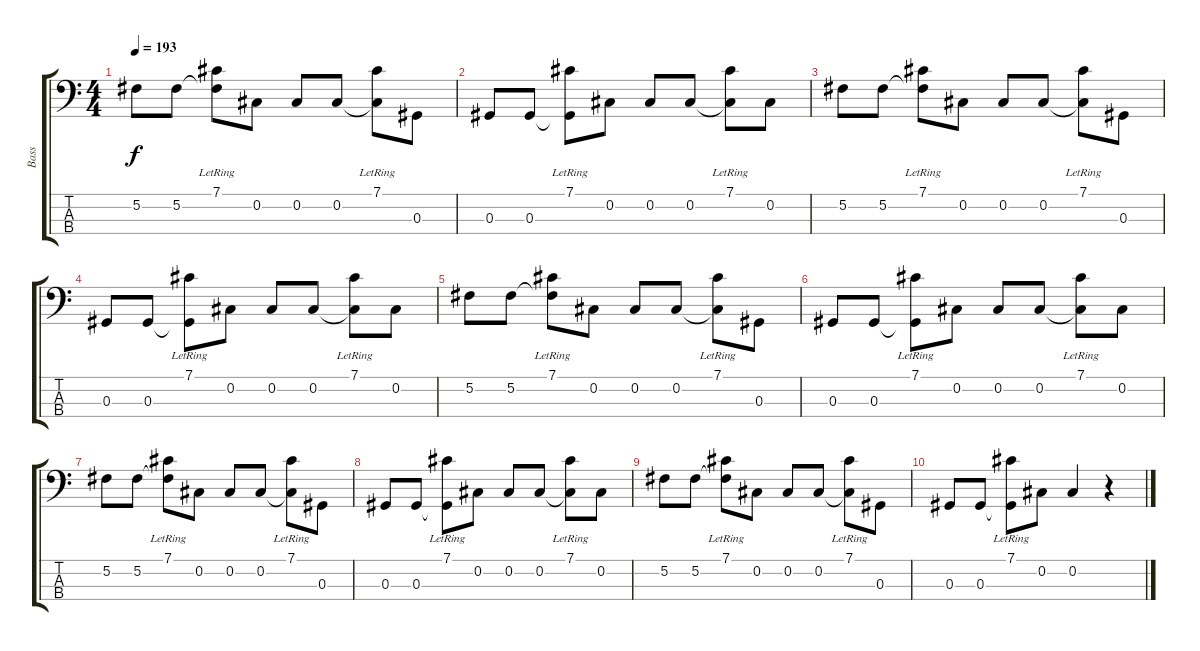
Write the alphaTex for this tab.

\track ("Bass" "Bass") {instrument electricbasspick}
\staff {score tabs}
\tuning (Gb2 Db2 Ab1 Eb1) {hide}
\ts (4 4)
\tempo 193
\clef f4
\ks c
5.2.8{dy f} 5.2.8 (7.1{lr} 5.2{t}).8 0.2.8 0.2.8 0.2.8 (7.1{lr} 0.2{t}).8 0.3.8 |
0.3.8 0.3.8 (7.1{lr} 0.3{t}).8 0.2.8 0.2.8 0.2.8 (7.1{lr} 0.2{t}).8 0.2.8 |
5.2.8 5.2.8 (7.1{lr} 5.2{t}).8 0.2.8 0.2.8 0.2.8 (7.1{lr} 0.2{t}).8 0.3.8 |
0.3.8 0.3.8 (7.1{lr} 0.3{t}).8 0.2.8 0.2.8 0.2.8 (7.1{lr} 0.2{t}).8 0.2.8 |
5.2.8 5.2.8 (7.1{lr} 5.2{t}).8 0.2.8 0.2.8 0.2.8 (7.1{lr} 0.2{t}).8 0.3.8 |
0.3.8 0.3.8 (7.1{lr} 0.3{t}).8 0.2.8 0.2.8 0.2.8 (7.1{lr} 0.2{t}).8 0.2.8 |
5.2.8 5.2.8 (7.1{lr} 5.2{t}).8 0.2.8 0.2.8 0.2.8 (7.1{lr} 0.2{t}).8 0.3.8 |
0.3.8 0.3.8 (7.1{lr} 0.3{t}).8 0.2.8 0.2.8 0.2.8 (7.1{lr} 0.2{t}).8 0.2.8 |
5.2.8 5.2.8 (7.1{lr} 5.2{t}).8 0.2.8 0.2.8 0.2.8 (7.1{lr} 0.2{t}).8 0.3.8 |
0.3.8 0.3.8 (7.1{lr} 0.3{t}).8 0.2.8 0.2.4 r.4
